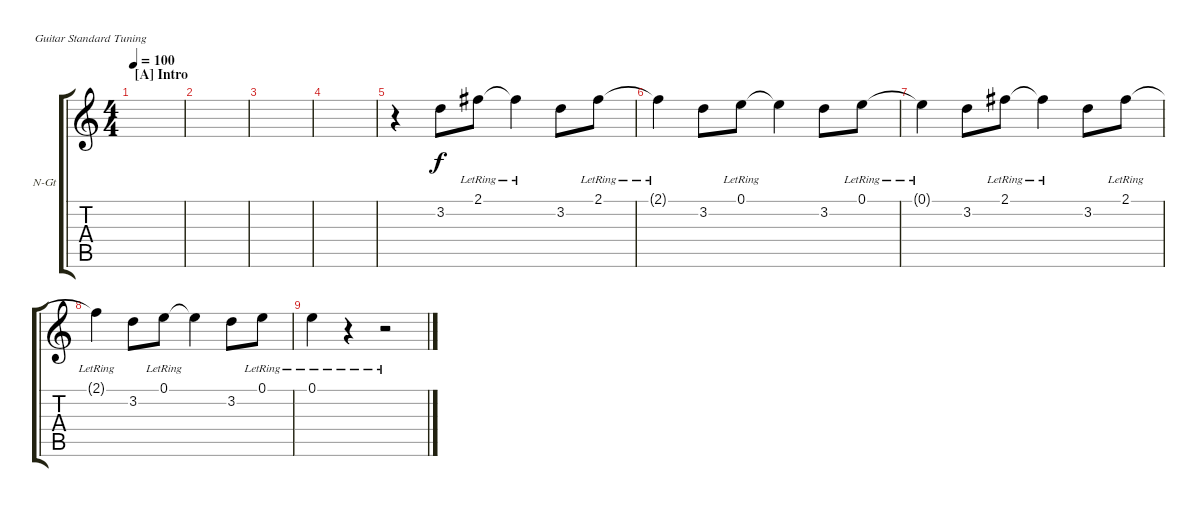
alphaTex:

\defaultSystemsLayout 4
\bracketExtendMode groupsimilarinstruments
\firstSystemTrackNameOrientation horizontal
\otherSystemsTrackNameOrientation horizontal
\track ("Nylon Guitar" "N-Gt") {instrument acousticguitarnylon}
\staff {score tabs}
\tuning (E4 B3 G3 D3 A2 E2)
\ts (4 4)
\section ("A" "Intro")
\tempo 100
\clef g2
\scale
0.487395
\ks c
|
\scale
0.256303 |
\scale
0.256303 |
\scale
0.333333 |
\scale
0.333333 r.4 3.2.8 2.1{lr}.8 2.1{lr t}.4 3.2.8 2.1{lr}.8 |
\scale
0.333333 2.1{lr t}.4 3.2.8 0.1{lr}.8 0.1{t}.4 3.2.8 0.1{lr}.8 |
0.1{lr t}.4 3.2.8 2.1{lr}.8 2.1{lr t}.4 3.2.8 2.1{lr}.8 |
2.1{lr t}.4 3.2.8 0.1{lr}.8 0.1{t}.4 3.2.8 0.1{lr}.8 |
0.1{lr}.4 r.4 r.2
